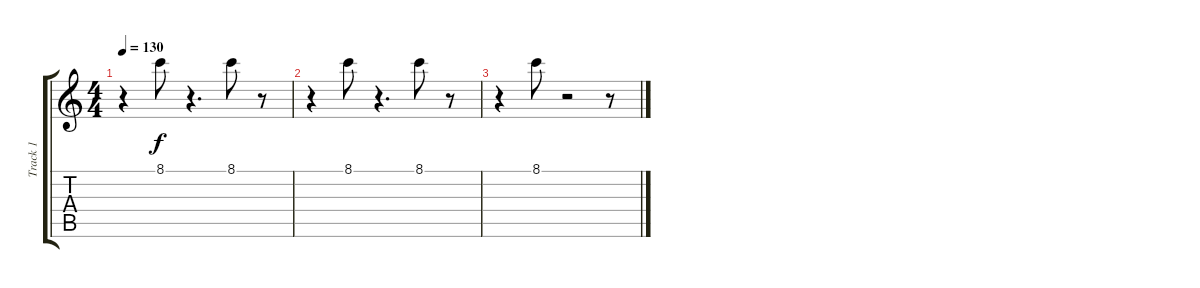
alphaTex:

\track ("Track 1" "Track 1") {instrument electricguitarjazz}
\staff {score tabs}
\tuning (E4 B3 G3 D3 A2 D2) {hide}
\ts (4 4)
\tempo 130
\clef g2
\ks c
r.4{dy f} 8.1.8 r.4{d} 8.1.8 r.8 |
r.4 8.1.8 r.4{d} 8.1.8 r.8 |
r.4 8.1.8 r.2 r.8
